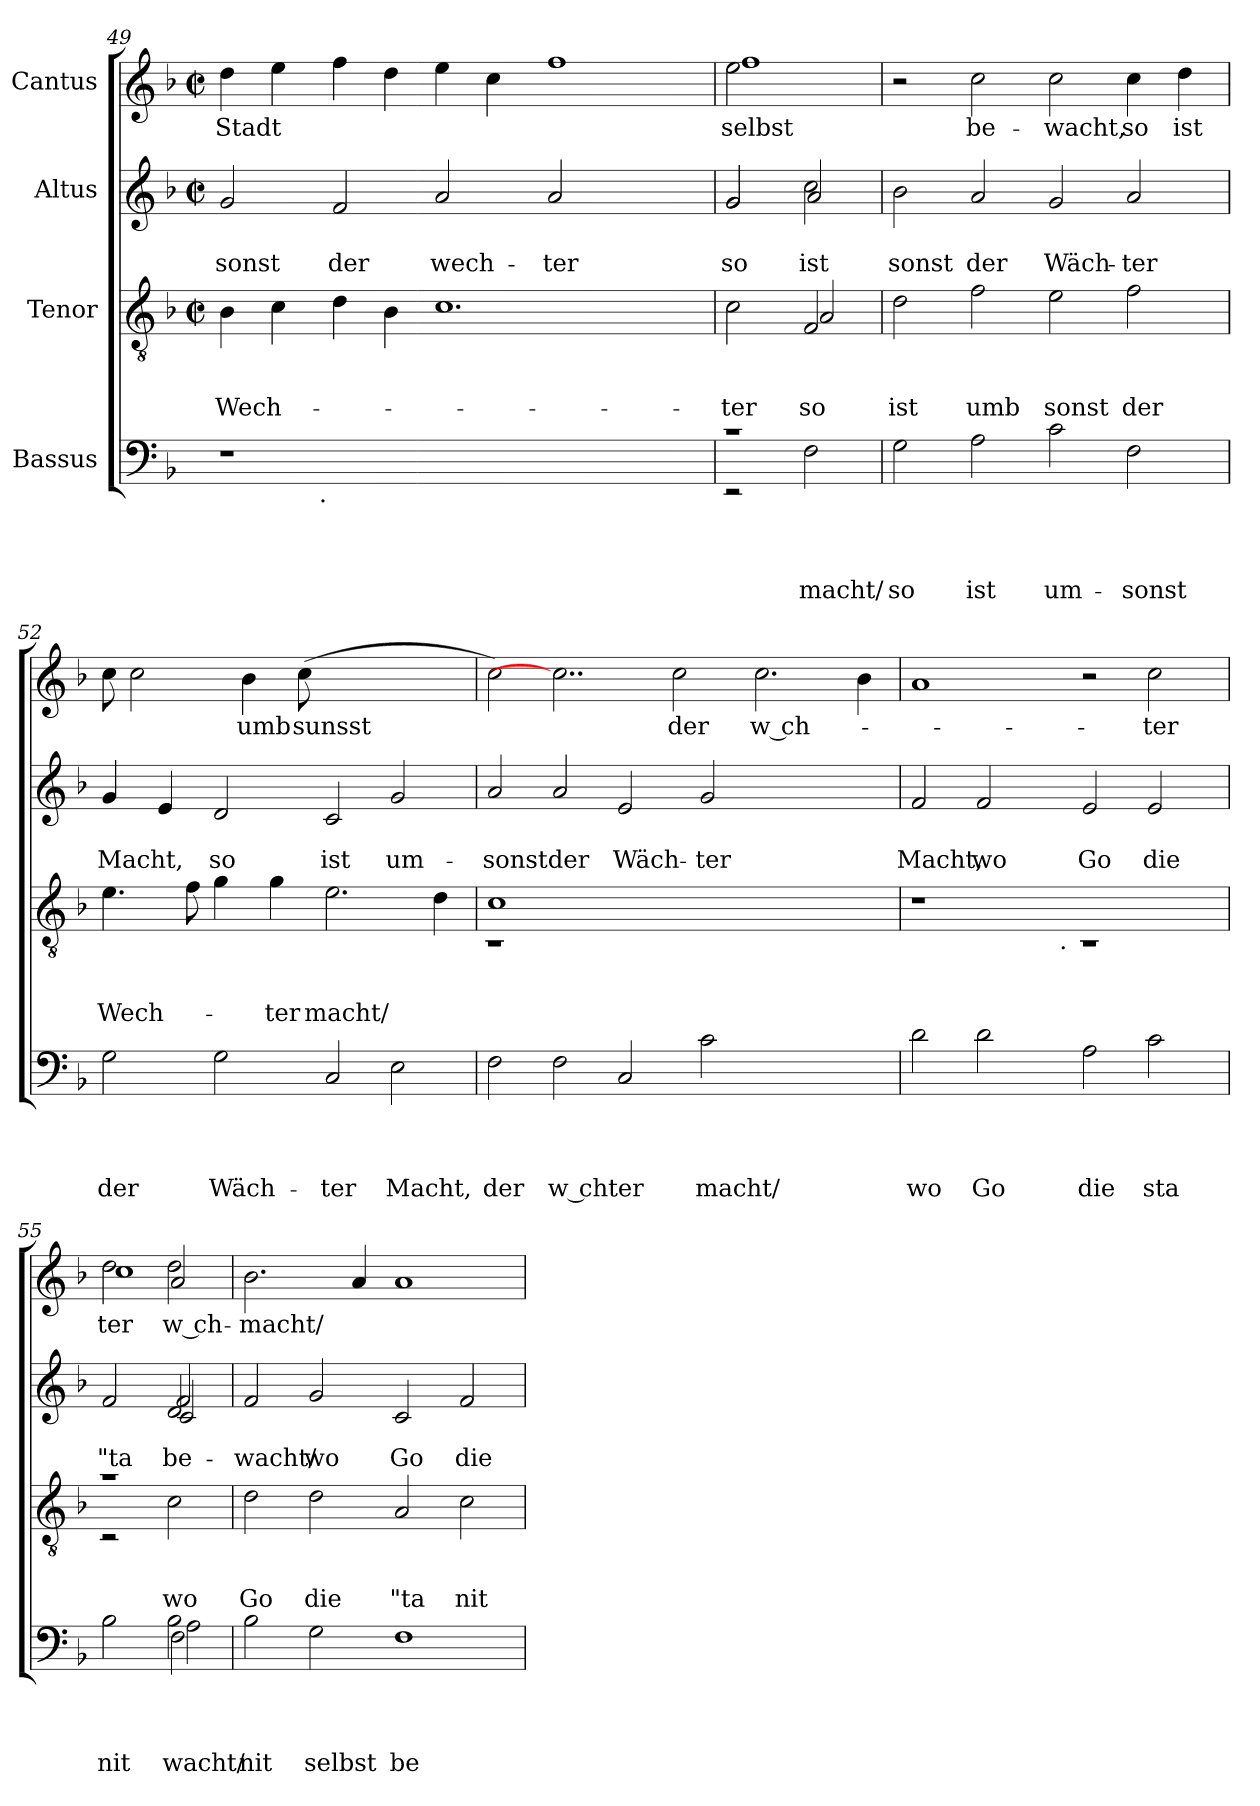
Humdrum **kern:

**kern	**text	**text	**text	**text	**kern	**text	**text	**text	**kern	**text	**text	**kern	**text
*part4	*part4	*part4	*part4	*part4	*part3	*part3	*part3	*part3	*part2	*part2	*part2	*part1	*part1
*staff4	*staff4	*staff4	*staff4	*staff4	*staff3	*staff3	*staff3	*staff3	*staff2	*staff2	*staff2	*staff1	*staff1
*I"Bassus	*	*	*	*	*I"Tenor	*	*	*	*I"Altus	*	*	*I"Cantus	*
!!LO:LB:g=z
*clefF4	*	*	*	*	*clefGv2	*	*	*	*clefG2	*	*	*clefG2	*
*k[b-]	*	*	*	*	*k[b-]	*	*	*	*k[b-]	*	*	*k[b-]	*
*F:	*	*	*	*	*F:	*	*	*	*F:	*	*	*F:	*
*	*	*	*	*	*M2/2	*	*	*	*M2/2	*	*	*M2/2	*
*	*	*	*	*	*met(c|)	*	*	*	*met(c|)	*	*	*met(c|)	*
=49	=49	=49	=49	=49	=49	=49	=49	=49	=49	=49	=49	=49	=49
!	!	!	!	!	!	!	!	!LO:LY:b	!	!	!LO:LY:b	!	!LO:LY:b:rj
*^	*	*	*	*	*	*	*	*	*	*	*	*	*
1r	4...ryy	.	.	.	.	4B-\	.	.	Wech-	2g/	.	sonst	4dd\	Stadt
.	.	.	.	.	.	4c\	.	.	.	.	.	.	4ee\	.
!	!LO:TX:b:t=.	!	!	!	!	!	!	!	!	!	!	!	!	!
.	1ryy	.	.	.	.	.	.	.	.	.	.	.	.	.
!	!	!	!	!	!	!	!	!	!	!	!	!LO:LY:b	!	!
.	.	.	.	.	.	4d\	.	.	.	2f/	.	der	4ff\	.
.	.	.	.	.	.	4B-\	.	.	.	.	.	.	4dd\	.
!	!	!	!	!	!	!	!	!	!	!	!	!LO:LY:b	!	!
1.ryy	.	.	.	.	.	1.c	.	.	.	2a/	.	wech-	4ee\	.
.	.	.	.	.	.	.	.	.	.	.	.	.	4cc\	.
.	1ryy	.	.	.	.	.	.	.	.	.	.	.	.	.
!	!	!	!	!	!	!	!	!	!	!	!	!LO:LY:b	!	!
.	.	.	.	.	.	.	.	.	.	2a/	.	-ter	1ff	.
.	.	.	.	.	.	.	.	.	.	2ryy	.	.	.	.
.	32ryy	.	.	.	.	.	.	.	.	.	.	.	.	.
=50	=50	=50	=50	=50	=50	=50	=50	=50	=50	=50	=50	=50	=50	=50
!	!	!	!	!	!	!	!	!	!LO:LY:b	!	!	!LO:LY:b	!	!
*	*	*	*	*	*	*^	*	*	*	*^	*	*	*	*
!	!	!	!	!	!	!	!	!	!	!	!	!	!	!LO:LY:b:rj	!	!LO:LY:b
*	*	*	*	*	*	*	*	*	*	*	*	*	*	*	*^	*
!	!	!	!	!	!	!	!	!	!	!	!	!	!	!	!	!	!LO:LY:b
1rc	2rEE	.	.	.	.	2c\	2ryy	.	.	-ter	2g/	2g/	.	-so	2ee\	1ff	selbst
!	!	!	!	!	!LO:LY:b	!	!	!	!	!LO:LY:b	!	!	!	!	!	!	!
!	!	!	!	!	!	!	!	!	!	!LO:LY:b	!	!	!	!LO:LY:b	!	!	!
!	!	!	!	!	!	!	!	!	!	!	!	!	!	!LO:LY:b	!	!	!
.	2F\	.	.	.	macht/	2F/	2A/	.	.	so	2cc\	2a/	.	ist	2ryy	.	.
*	*	*	*	*	*	*	*	*	*	*	*	*	*	*	*v	*v	*
=51	=51	=51	=51	=51	=51	=51	=51	=51	=51	=51	=51	=51	=51	=51	=51	=51
!	!	!	!	!	!LO:LY:b	!	!	!	!	!LO:LY:b	!	!	!	!LO:LY:b	!	!
*v	*v	*	*	*	*	*	*	*	*	*	*v	*v	*	*	*	*
*	*	*	*	*	*v	*v	*	*	*	*	*	*	*	*
2G\	.	.	.	so	2d\	.	.	ist	2b-\	.	sonst	2r	.
!	!	!	!	!LO:LY:b	!	!	!	!LO:LY:b	!	!	!LO:LY:b	!	!LO:LY:b
2A\	.	.	.	ist	2f\	.	.	umb	2a/	.	der	2cc\	be-
!	!	!	!	!LO:LY:b	!	!	!	!LO:LY:b	!	!	!LO:LY:b	!	!LO:LY:b
2c\	.	.	.	um-	2e\	.	.	sonst	2g/	.	Wäch-	2cc\	-wacht,
!	!	!	!	!LO:LY:b	!	!	!	!LO:LY:b	!	!	!LO:LY:b	!	!LO:LY:b
2F\	.	.	.	-sonst	2f\	.	.	der	2a/	.	-ter	4cc\	so
!	!	!	!	!	!	!	!	!	!	!	!	!	!LO:LY:b
.	.	.	.	.	.	.	.	.	.	.	.	4dd\	ist
=52	=52	=52	=52	=52	=52	=52	=52	=52	=52	=52	=52	=52	=52
!	!	!	!	!LO:LY:b	!	!	!	!LO:LY:b	!	!	!LO:LY:b	!	!
2G\	.	.	.	der	4.e\	.	.	Wech-	4g/	.	Macht,	8cc\	.
.	.	.	.	.	.	.	.	.	.	.	.	2cc\	.
.	.	.	.	.	.	.	.	.	4e/	.	.	.	.
.	.	.	.	.	8f\	.	.	.	.	.	.	.	.
!	!	!	!	!LO:LY:b	!	!	!	!	!	!	!LO:LY:b	!	!
2G\	.	.	.	Wäch-	4g\	.	.	.	2d/	.	so	.	.
!	!	!	!	!	!	!	!	!	!	!	!	!	!LO:LY:b
.	.	.	.	.	.	.	.	.	.	.	.	4b-\	umb
!	!	!	!	!	!	!	!	!LO:LY:b	!	!	!	!	!
.	.	.	.	.	4g\	.	.	-ter	.	.	.	.	.
!	!	!	!	!	!	!	!	!	!	!	!	!	!LO:LY:b:rj
.	.	.	.	.	.	.	.	.	.	.	.	(>[8cc	sunsst
!	!	!	!	!LO:LY:b	!	!	!	!LO:LY:b	!	!	!LO:LY:b	!	!
2C/	.	.	.	-ter	2.e\	.	.	macht/	2c/	.	ist	1ryy	.
!	!	!	!	!LO:LY:b	!	!	!	!	!	!	!LO:LY:b	!	!
2E\	.	.	.	Macht,	.	.	.	.	2g/	.	um-	.	.
.	.	.	.	.	4d\	.	.	.	.	.	.	.	.
!!LO:LB:g=z
=53	=53	=53	=53	=53	=53	=53	=53	=53	=53	=53	=53	=53	=53
!	!	!	!	!LO:LY:b:rj	!	!	!	!	!	!	!LO:LY:b:rj	!	!
*	*	*	*	*	*^	*	*	*	*	*	*	*	*
2F\	.	.	.	der	1c	1rC	.	.	.	2a/	.	-sonst	2cc\)	.
!	!	!	!	!LO:LY:b	!	!	!	!	!	!	!	!LO:LY:b	!	!
2F\	.	.	.	w ch­ter	.	.	.	.	.	2a/	.	der	2..cc]	.
!	!	!	!	!	!	!	!	!	!	!	!	!LO:LY:b:rj	!	!
2C/	.	.	.	.	1...ryy	1...ryy	.	.	.	2e/	.	Wäch-	.	.
!	!	!	!	!	!	!	!	!	!	!	!	!	!	!LO:LY:b
.	.	.	.	.	.	.	.	.	.	.	.	.	2cc\	der
!	!	!	!	!LO:LY:b	!	!	!	!	!	!	!	!LO:LY:b	!	!
2c\	.	.	.	macht/	.	.	.	.	.	2g/	.	-ter	.	.
!	!	!	!	!	!	!	!	!	!	!	!	!	!	!LO:LY:b
.	.	.	.	.	.	.	.	.	.	.	.	.	2.cc\	w ch-
2..ryy	.	.	.	.	.	.	.	.	.	2..ryy	.	.	.	.
.	.	.	.	.	.	.	.	.	.	.	.	.	4b-\	.
=54	=54	=54	=54	=54	=54	=54	=54	=54	=54	=54	=54	=54	=54	=54
!	!	!	!	!LO:LY:b:rj	!	!	!	!	!	!	!	!LO:LY:b	!	!
2d\	.	.	.	wo	1r	2ryy	.	.	.	2f/	.	Macht,	1a	.
!	!	!	!	!LO:LY:b	!	!	!	!	!	!	!	!LO:LY:b	!	!
2d\	.	.	.	Go	.	4ryy	.	.	.	2f/	.	wo	.	.
.	.	.	.	.	.	8ryy	.	.	.	.	.	.	.	.
.	.	.	.	.	.	32ryy	.	.	.	.	.	.	.	.
!	!	!	!	!	!	!LO:TX:b:t=.	!	!	!	!	!	!	!	!
.	.	.	.	.	.	1ryy	.	.	.	.	.	.	.	.
!	!	!	!	!LO:LY:b:rj	!	!	!	!	!	!	!	!LO:LY:b	!	!
2A\	.	.	.	die	1rC	.	.	.	.	2e/	.	Go	2r	.
!	!	!	!	!LO:LY:b	!	!	!	!	!	!	!	!LO:LY:b	!	!LO:LY:b
2c\	.	.	.	sta	.	.	.	.	.	2e/	.	die	2cc\	-ter
.	.	.	.	.	.	16.ryy	.	.	.	.	.	.	.	.
=55	=55	=55	=55	=55	=55	=55	=55	=55	=55	=55	=55	=55	=55	=55
!	!	!	!	!LO:LY:b	!	!	!	!	!	!	!	!LO:LY:b:rj	!	!LO:LY:b:rj
*^	*	*	*	*	*	*	*	*	*	*^	*	*	*^	*
*	*^	*	*	*	*	*	*	*	*	*	*	*^	*	*	*	*^	*
!	!	!	!	!	!	!	!	!	!	!	!	!	!	!	!	!	!	!	!	!LO:LY:b
2B-\	2ryy	2ryy	.	.	.	nit	1ra	2rC	.	.	.	2f/	2ryy	2ryy	.	"ta	2dd\	2ryy	1cc	-ter
!	!	!	!	!	!	!LO:LY:b	!	!	!	!	!	!	!	!	!	!	!	!	!	!
!	!	!	!	!	!	!LO:LY:b	!	!	!	!	!	!	!	!	!	!	!	!	!	!
!	!	!	!	!	!	!LO:LY:b	!	!	!	!	!LO:LY:b	!	!	!	!	!LO:LY:b	!	!	!	!
!	!	!	!	!	!	!	!	!	!	!	!	!	!	!	!	!LO:LY:b	!	!	!	!
!	!	!	!	!	!	!	!	!	!	!	!	!	!	!	!	!LO:LY:b	!	!	!	!LO:LY:b
!	!	!	!	!	!	!	!	!	!	!	!	!	!	!	!	!	!	!	!	!LO:LY:b:rj
2B-\	2F\	2A\	.	.	.	-wacht/	.	2c\	.	.	wo	2d/	2c/	2f/	.	be-	2dd\	2a/	.	w ch-
*	*	*	*	*	*	*	*	*	*	*	*	*	*	*	*	*	*	*v	*v	*
=56	=56	=56	=56	=56	=56	=56	=56	=56	=56	=56	=56	=56	=56	=56	=56	=56	=56	=56	=56
!	!	!	!	!	!	!LO:LY:b	!	!	!	!	!LO:LY:b:rj	!	!	!	!	!LO:LY:b	!	!	!LO:LY:b
*v	*v	*v	*	*	*	*	*	*	*	*	*	*v	*v	*v	*	*	*v	*v	*
*	*	*	*	*	*v	*v	*	*	*	*	*	*	*	*
2B-\	.	.	.	nit	2d\	.	.	Go	2f/	.	-wacht/	2.b-\	macht/
!	!	!	!	!LO:LY:b	!	!	!	!LO:LY:b	!	!	!LO:LY:b	!	!
2G\	.	.	.	selbst	2d\	.	.	die	2g/	.	wo	.	.
.	.	.	.	.	.	.	.	.	.	.	.	4a/	.
!	!	!	!	!LO:LY:b	!	!	!	!LO:LY:b:rj	!	!	!LO:LY:b	!	!
1F	.	.	.	be-	2A/	.	.	"ta	2c/	.	Go	1a	.
!	!	!	!	!	!	!	!	!LO:LY:b	!	!	!LO:LY:b	!	!
.	.	.	.	.	2c\	.	.	nit	2f/	.	die	.	.
=	=	=	=	=	=	=	=	=	=	=	=	=	=
*-	*-	*-	*-	*-	*-	*-	*-	*-	*-	*-	*-	*-	*-
